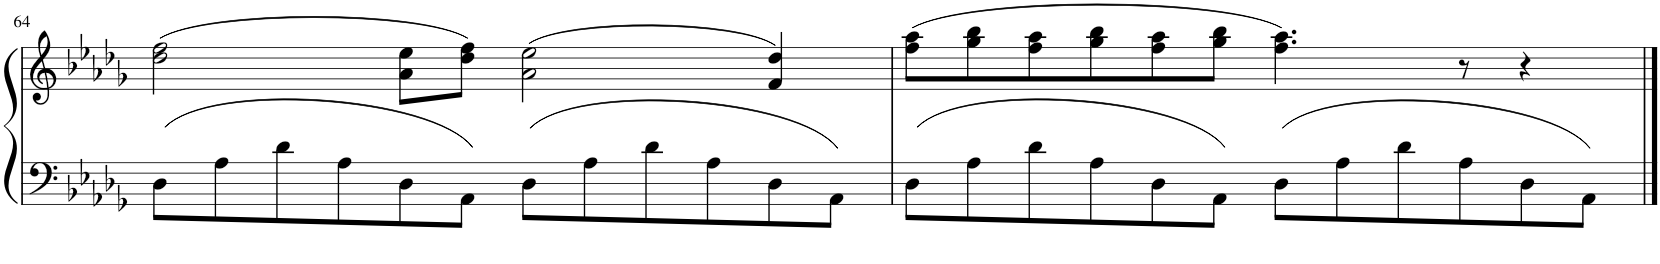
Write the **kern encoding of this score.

**kern	**kern
*part1	*part1
*staff2	*staff1
*I"Piano	*
*I'Pno.	*
!!LO:PB:g=z
*clefF4	*clefG2
*k[b-e-a-d-g-]	*k[b-e-a-d-g-]
*M6/4	*M6/4
=64	=64
8D-\L	(2dd-\ 2ff\
8A-\	.
8d-\	.
8A-\	.
8D-\	8a-\ 8ee-\L
8AA-\J	8dd-\ 8ff\J)
8D-\L	(2a-\ 2ee-\
8A-\	.
8d-\	.
8A-\	.
8D-\	4f/ 4dd-/)
8AA-\J	.
=65	=65
8D-\L	(8ff\ 8aa-\L
8A-\	8gg-\ 8bb-\
8d-\	8ff\ 8aa-\
8A-\	8gg-\ 8bb-\
8D-\	8ff\ 8aa-\
8AA-\J	8gg-\ 8bb-\J
8D-\L	4.ff\ 4.aa-\)
8A-\	.
8d-\	.
8A-\	8r
8D-\	4r
8AA-\J	.
==	==
*-	*-
